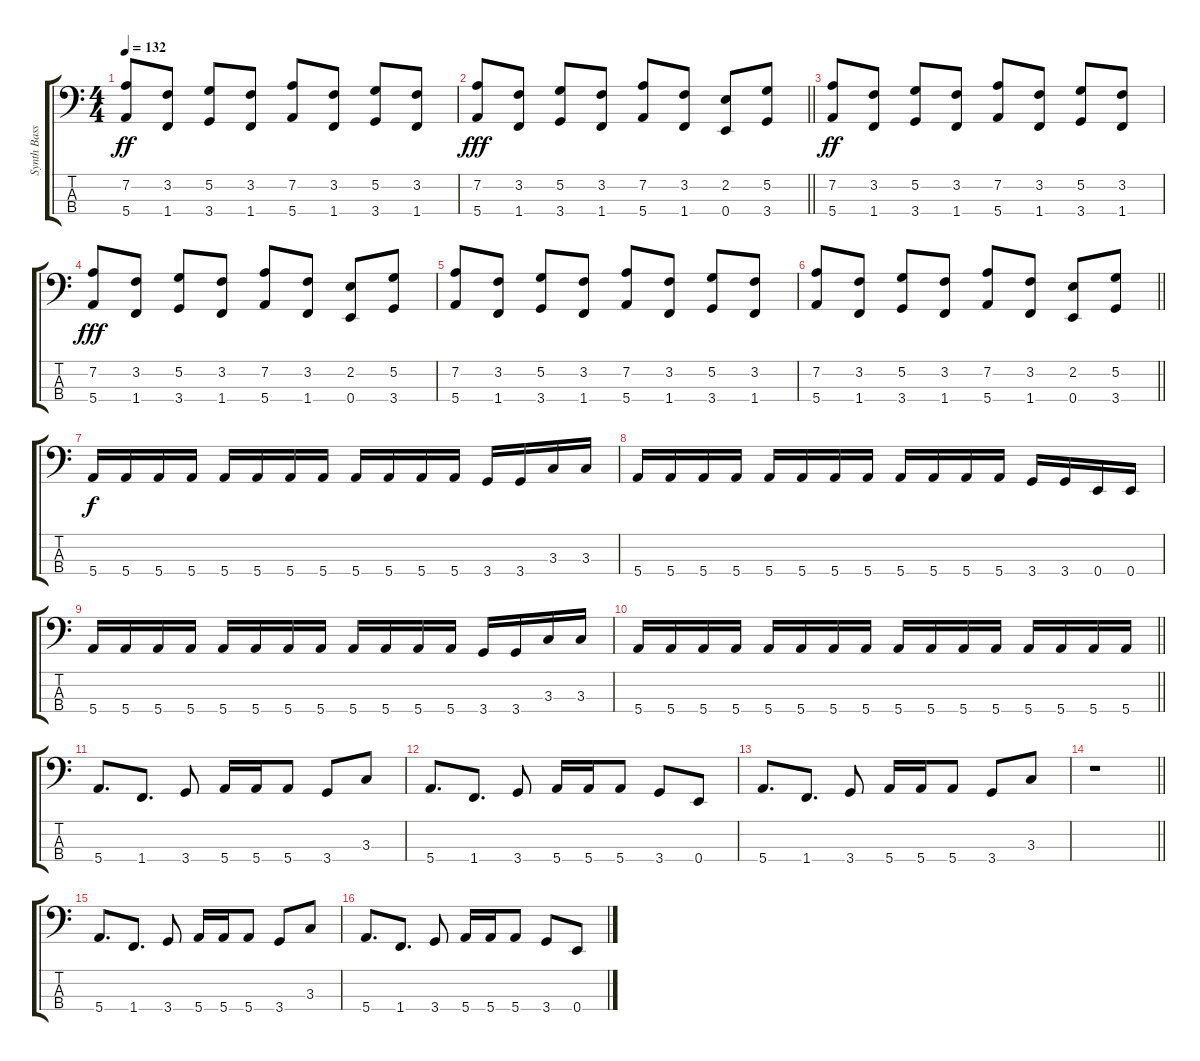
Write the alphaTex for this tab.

\track ("Synth Bass" "Synth Bass") {instrument synthbass1}
\staff {score tabs}
\tuning (G2 D2 A1 E1) {hide}
\ts (4 4)
\tempo 132
\clef f4
\ks c
(7.2 5.4).8{dy ff} (3.2 1.4).8 (5.2 3.4).8 (3.2 1.4).8 (7.2 5.4).8 (3.2 1.4).8 (5.2 3.4).8 (3.2 1.4).8 |
\barLineRight lightlight
(7.2 5.4).8{dy fff} (3.2 1.4).8 (5.2 3.4).8 (3.2 1.4).8 (7.2 5.4).8 (3.2 1.4).8 (2.2 0.4).8 (5.2 3.4).8 |
(7.2 5.4).8{dy ff} (3.2 1.4).8 (5.2 3.4).8 (3.2 1.4).8 (7.2 5.4).8 (3.2 1.4).8 (5.2 3.4).8 (3.2 1.4).8 |
(7.2 5.4).8{dy fff} (3.2 1.4).8 (5.2 3.4).8 (3.2 1.4).8 (7.2 5.4).8 (3.2 1.4).8 (2.2 0.4).8 (5.2 3.4).8 |
(7.2 5.4).8 (3.2 1.4).8 (5.2 3.4).8 (3.2 1.4).8 (7.2 5.4).8 (3.2 1.4).8 (5.2 3.4).8 (3.2 1.4).8 |
\barLineRight lightlight
(7.2 5.4).8 (3.2 1.4).8 (5.2 3.4).8 (3.2 1.4).8 (7.2 5.4).8 (3.2 1.4).8 (2.2 0.4).8 (5.2 3.4).8 |
\section ("" "")
5.4.16{dy f} 5.4.16 5.4.16 5.4.16 5.4.16 5.4.16 5.4.16 5.4.16 5.4.16 5.4.16 5.4.16 5.4.16 3.4.16 3.4.16 3.3.16 3.3.16 |
5.4.16 5.4.16 5.4.16 5.4.16 5.4.16 5.4.16 5.4.16 5.4.16 5.4.16 5.4.16 5.4.16 5.4.16 3.4.16 3.4.16 0.4.16 0.4.16 |
5.4.16 5.4.16 5.4.16 5.4.16 5.4.16 5.4.16 5.4.16 5.4.16 5.4.16 5.4.16 5.4.16 5.4.16 3.4.16 3.4.16 3.3.16 3.3.16 |
\barLineRight lightlight
5.4.16 5.4.16 5.4.16 5.4.16 5.4.16 5.4.16 5.4.16 5.4.16 5.4.16 5.4.16 5.4.16 5.4.16 5.4.16 5.4.16 5.4.16 5.4.16 |
\section ("" "")
5.4.8{d} 1.4.8{d} 3.4.8 5.4.16 5.4.16 5.4.8 3.4.8 3.3.8 |
5.4.8{d} 1.4.8{d} 3.4.8 5.4.16 5.4.16 5.4.8 3.4.8 0.4.8 |
5.4.8{d} 1.4.8{d} 3.4.8 5.4.16 5.4.16 5.4.8 3.4.8 3.3.8 |
\barLineRight lightlight
r.1 |
\section ("" "")
5.4.8{d} 1.4.8{d} 3.4.8 5.4.16 5.4.16 5.4.8 3.4.8 3.3.8 |
5.4.8{d} 1.4.8{d} 3.4.8 5.4.16 5.4.16 5.4.8 3.4.8 0.4.8
